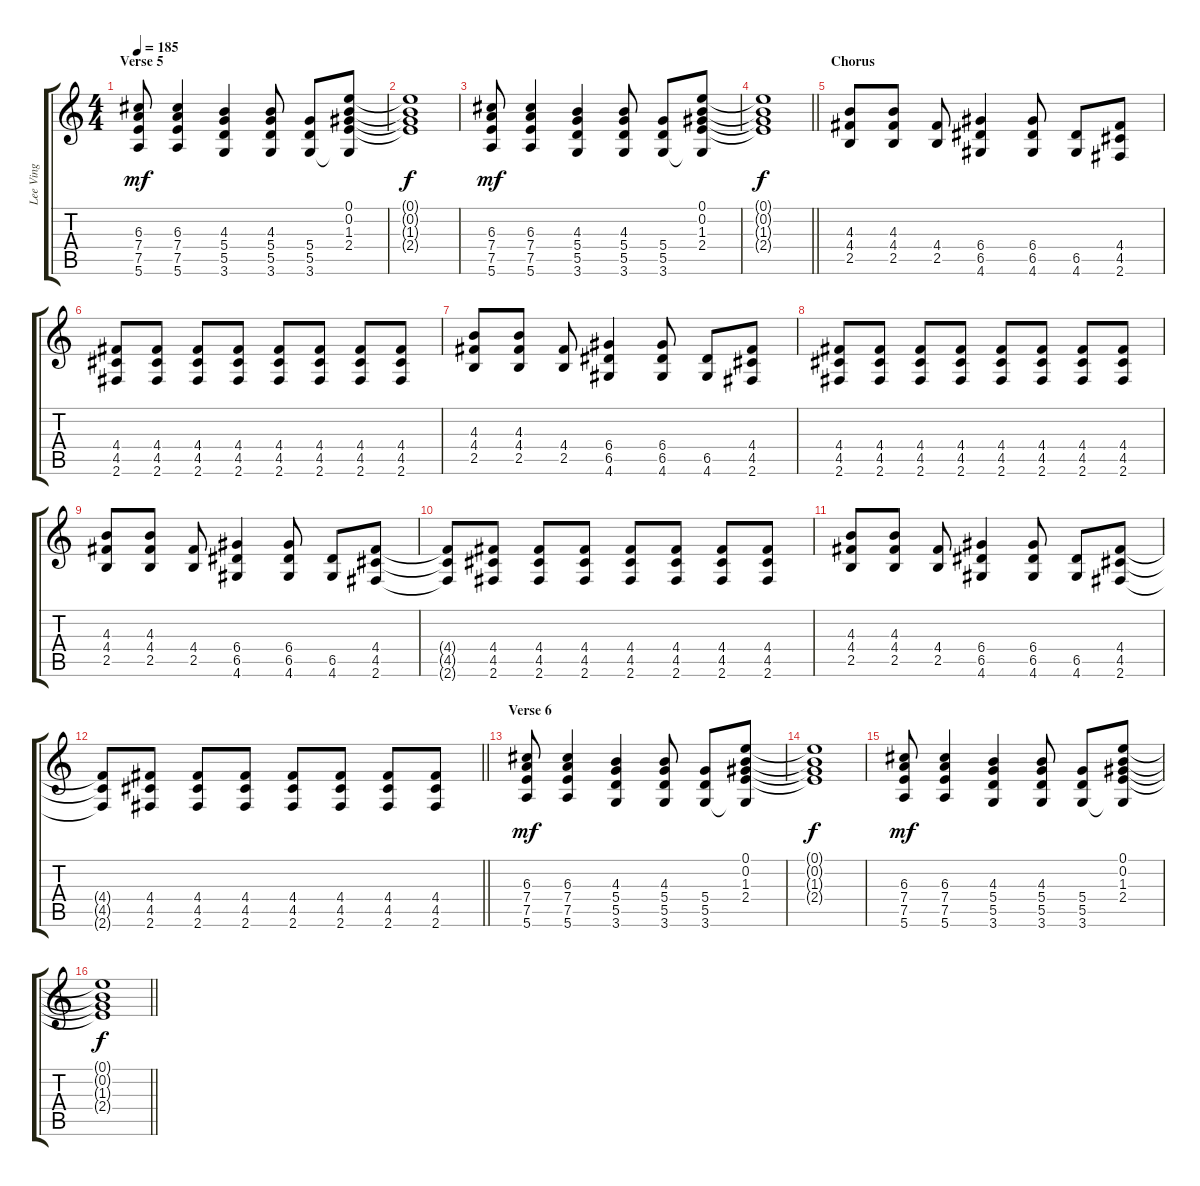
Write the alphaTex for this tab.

\track ("Lee Ving" "Lee Ving") {instrument overdrivenguitar}
\staff {score tabs}
\tuning (E4 B3 G3 D3 A2 E2) {hide}
\ts (4 4)
\section ("" "Verse 5")
\tempo 185
\clef g2
\ks c
(6.3 7.4 7.5 5.6).8{dy mf} (6.3 7.4 7.5 5.6).4 (4.3 5.4 5.5 3.6).4 (4.3 5.4 5.5 3.6).8 (5.4 5.5 3.6).8 (0.1 0.2 1.3 2.4 3.6{t}).8 |
(0.1{t} 0.2{t} 1.3{t} 2.4{t}).1{dy f} |
(6.3 7.4 7.5 5.6).8{dy mf} (6.3 7.4 7.5 5.6).4 (4.3 5.4 5.5 3.6).4 (4.3 5.4 5.5 3.6).8 (5.4 5.5 3.6).8 (0.1 0.2 1.3 2.4 3.6{t}).8 |
\barLineRight lightlight
(0.1{t} 0.2{t} 1.3{t} 2.4{t}).1{dy f} |
\section ("" "Chorus")
(4.3 4.4 2.5).8 (4.3 4.4 2.5).8 (4.4 2.5).8 (6.4 6.5 4.6).4 (6.4 6.5 4.6).8 (6.5 4.6).8 (4.4 4.5 2.6).8 |
(4.4 4.5 2.6).8 (4.4 4.5 2.6).8 (4.4 4.5 2.6).8 (4.4 4.5 2.6).8 (4.4 4.5 2.6).8 (4.4 4.5 2.6).8 (4.4 4.5 2.6).8 (4.4 4.5 2.6).8 |
(4.3 4.4 2.5).8 (4.3 4.4 2.5).8 (4.4 2.5).8 (6.4 6.5 4.6).4 (6.4 6.5 4.6).8 (6.5 4.6).8 (4.4 4.5 2.6).8 |
(4.4 4.5 2.6).8 (4.4 4.5 2.6).8 (4.4 4.5 2.6).8 (4.4 4.5 2.6).8 (4.4 4.5 2.6).8 (4.4 4.5 2.6).8 (4.4 4.5 2.6).8 (4.4 4.5 2.6).8 |
(4.3 4.4 2.5).8 (4.3 4.4 2.5).8 (4.4 2.5).8 (6.4 6.5 4.6).4 (6.4 6.5 4.6).8 (6.5 4.6).8 (4.4 4.5 2.6).8 |
(4.4{t} 4.5{t} 2.6{t}).8 (4.4 4.5 2.6).8 (4.4 4.5 2.6).8 (4.4 4.5 2.6).8 (4.4 4.5 2.6).8 (4.4 4.5 2.6).8 (4.4 4.5 2.6).8 (4.4 4.5 2.6).8 |
(4.3 4.4 2.5).8 (4.3 4.4 2.5).8 (4.4 2.5).8 (6.4 6.5 4.6).4 (6.4 6.5 4.6).8 (6.5 4.6).8 (4.4 4.5 2.6).8 |
\barLineRight lightlight
(4.4{t} 4.5{t} 2.6{t}).8 (4.4 4.5 2.6).8 (4.4 4.5 2.6).8 (4.4 4.5 2.6).8 (4.4 4.5 2.6).8 (4.4 4.5 2.6).8 (4.4 4.5 2.6).8 (4.4 4.5 2.6).8 |
\section ("" "Verse 6")
(6.3 7.4 7.5 5.6).8{dy mf} (6.3 7.4 7.5 5.6).4 (4.3 5.4 5.5 3.6).4 (4.3 5.4 5.5 3.6).8 (5.4 5.5 3.6).8 (0.1 0.2 1.3 2.4 3.6{t}).8 |
(0.1{t} 0.2{t} 1.3{t} 2.4{t}).1{dy f} |
(6.3 7.4 7.5 5.6).8{dy mf} (6.3 7.4 7.5 5.6).4 (4.3 5.4 5.5 3.6).4 (4.3 5.4 5.5 3.6).8 (5.4 5.5 3.6).8 (0.1 0.2 1.3 2.4 3.6{t}).8 |
\barLineRight lightlight
(0.1{t} 0.2{t} 1.3{t} 2.4{t}).1{dy f}
